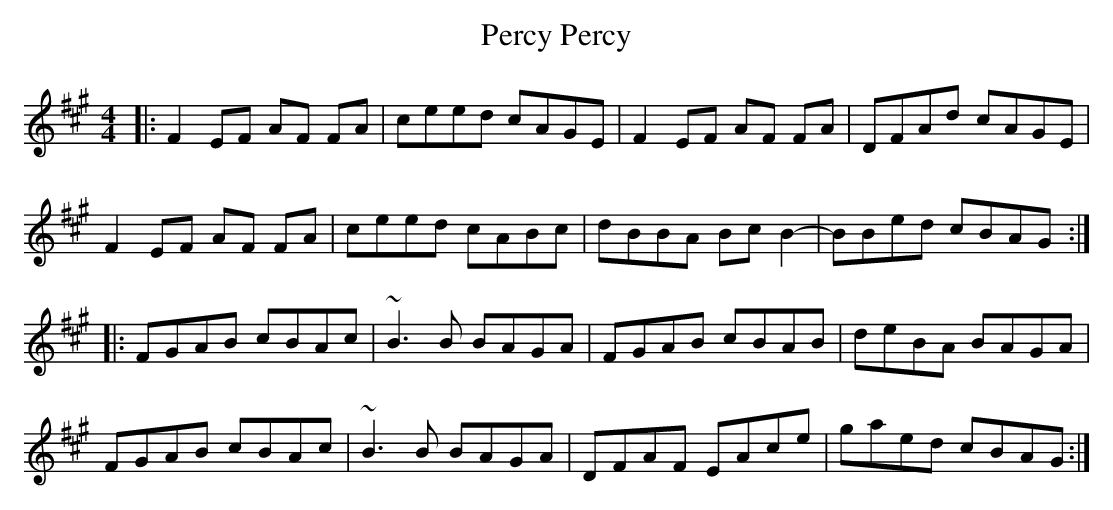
X:1
T: Percy Percy
M: 4/4
L: 1/8
K: Amaj
|: F2 EF AF FA | ceed cAGE | F2 EF AF FA | DFAd cAGE|
F2 EF AF FA | ceed cABc | dBBA BcB2-|-BBed cBAG :|
|: FGAB cBAc | ~B3B BAGA | FGAB cBAB | deBA BAGA |
FGAB cBAc | ~B3B BAGA | DFAF EAce | gaed cBAG :|
